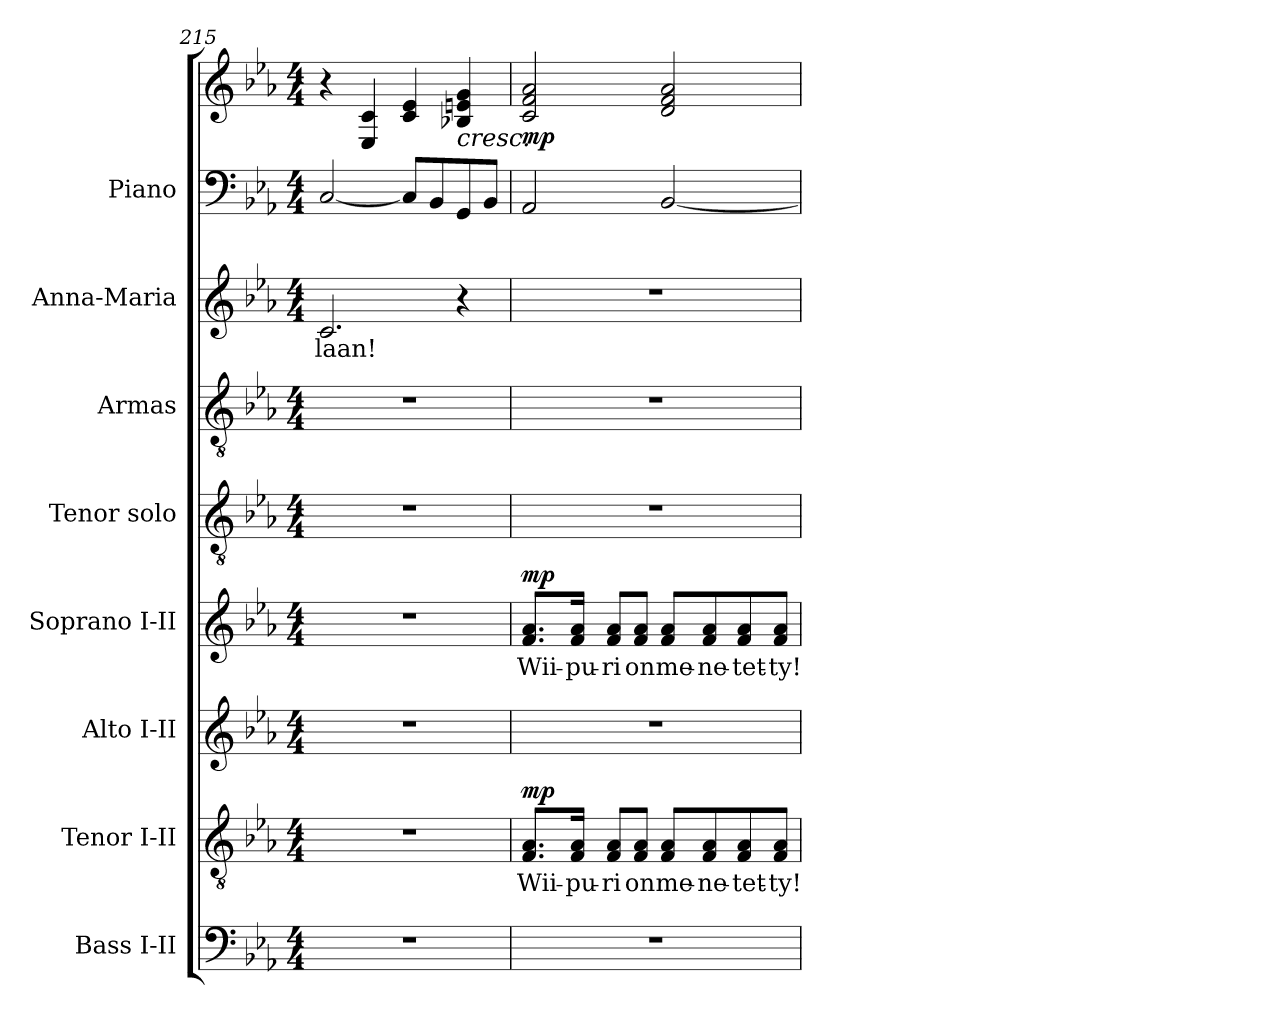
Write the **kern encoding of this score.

**kern	**kern	**text	**dynam	**kern	**kern	**text	**dynam	**kern	**kern	**kern	**text	**kern	**kern	**dynam
*part8	*part7	*part7	*part7	*part6	*part5	*part5	*part5	*part4	*part3	*part2	*part2	*part1	*part1	*part1
*staff9	*staff8	*staff8	*staff8	*staff7	*staff6	*staff6	*staff6	*staff5	*staff4	*staff3	*staff3	*staff2	*staff1	*staff1/2
*I"Bass I-II	*I"Tenor I-II	*	*	*I"Alto I-II	*I"Soprano I-II	*	*	*I"Tenor solo	*I"Armas	*I"Anna-Maria	*	*I"Piano	*	*
*I'B.	*I'T.	*	*	*I'A.	*I'S.	*	*	*I'T. Solo	*I'Armas	*I'A-M	*	*I'Pno.	*	*
*clefF4	*clefGv2	*	*	*clefG2	*clefG2	*	*	*clefGv2	*clefGv2	*clefG2	*	*clefF4	*clefG2	*
*	*ITrd7c12	*	*	*	*	*	*	*ITrd7c12	*ITrd7c12	*	*	*	*	*
*k[b-e-a-]	*k[b-e-a-]	*	*	*k[b-e-a-]	*k[b-e-a-]	*	*	*k[b-e-a-]	*k[b-e-a-]	*k[b-e-a-]	*	*k[b-e-a-]	*k[b-e-a-]	*
*E-:	*E-:	*	*	*E-:	*E-:	*	*	*E-:	*E-:	*E-:	*	*E-:	*E-:	*
*M4/4	*M4/4	*	*	*M4/4	*M4/4	*	*	*M4/4	*M4/4	*M4/4	*	*M4/4	*M4/4	*
=215	=215	=215	=215	=215	=215	=215	=215	=215	=215	=215	=215	=215	=215	=215
!	!	!	!	!	!	!	!	!	!	!	!LO:LY:b:color=#000000	!	!	!
1r	1r	.	.	1r	1r	.	.	1r	1r	2.ci/	-laan!	[<2Ci/	4r	.
.	.	.	.	.	.	.	.	.	.	.	.	.	4E-i/ 4ci	.
.	.	.	.	.	.	.	.	.	.	.	.	8Ci/L]	4ci/ 4e-i	[
.	.	.	.	.	.	.	.	.	.	.	.	8BB-i/	.	.
!	!	!	!	!	!	!	!	!	!	!	!	!	!	!LO:HP:b
.	.	.	.	.	.	.	.	.	.	4r	.	8GGi/	4B-Xi/ 4eni 4gi	<
.	.	.	.	.	.	.	.	.	.	.	.	8BB-i/J	.	.
=216	=216	=216	=216	=216	=216	=216	=216	=216	=216	=216	=216	=216	=216	=216
!	!	!LO:LY:b:color=#000000	!	!	!	!	!	!	!	!	!	!	!	!
!	!	!	!	!	!	!LO:LY:b:color=#000000	!	!	!	!	!	!	!	!
1r	8.FFi/ 8.AA-iL	Wii-	mp	1r	8.fi/ 8.a-iL	Wii-	mp	1r	1r	1r	.	2AA-i/	2ci/ 2fi 2a-i	mp
!	!	!LO:LY:b:color=#000000	!	!	!	!	!	!	!	!	!	!	!	!
!	!	!	!	!	!	!LO:LY:b:color=#000000	!	!	!	!	!	!	!	!
.	16FFi/ 16AA-iJk	-pu-	.	.	16fi/ 16a-iJk	-pu-	.	.	.	.	.	.	.	.
!	!	!LO:LY:b:color=#000000	!	!	!	!	!	!	!	!	!	!	!	!
!	!	!	!	!	!	!LO:LY:b:color=#000000	!	!	!	!	!	!	!	!
.	8FFi/ 8AA-iL	-ri	.	.	8fi/ 8a-iL	-ri	.	.	.	.	.	.	.	.
!	!	!LO:LY:b:color=#000000	!	!	!	!	!	!	!	!	!	!	!	!
!	!	!	!	!	!	!LO:LY:b:color=#000000	!	!	!	!	!	!	!	!
.	8FFi/ 8AA-iJ	on	.	.	8fi/ 8a-iJ	on	.	.	.	.	.	.	.	.
!	!	!LO:LY:b:color=#000000	!	!	!	!	!	!	!	!	!	!	!	!
!	!	!	!	!	!	!LO:LY:b:color=#000000	!	!	!	!	!	!	!	!
.	8FFi/ 8AA-iL	me-	.	.	8fi/ 8a-iL	me-	.	.	.	.	.	[<2BB-i/	2di/ 2fi 2a-i	.
!	!	!LO:LY:b:color=#000000	!	!	!	!	!	!	!	!	!	!	!	!
!	!	!	!	!	!	!LO:LY:b:color=#000000	!	!	!	!	!	!	!	!
.	8FFi/ 8AA-i	-ne-	.	.	8fi/ 8a-i	-ne-	.	.	.	.	.	.	.	.
!	!	!LO:LY:b:color=#000000	!	!	!	!	!	!	!	!	!	!	!	!
!	!	!	!	!	!	!LO:LY:b:color=#000000	!	!	!	!	!	!	!	!
.	8FFi/ 8AA-i	-tet-	.	.	8fi/ 8a-i	-tet-	.	.	.	.	.	.	.	.
!	!	!LO:LY:b:color=#000000	!	!	!	!	!	!	!	!	!	!	!	!
!	!	!	!	!	!	!LO:LY:b:color=#000000	!	!	!	!	!	!	!	!
.	8FFi/ 8AA-iJ	-ty!	.	.	8fi/ 8a-iJ	-ty!	.	.	.	.	.	.	.	.
=	=	=	=	=	=	=	=	=	=	=	=	=	=	=
*-	*-	*-	*-	*-	*-	*-	*-	*-	*-	*-	*-	*-	*-	*-
